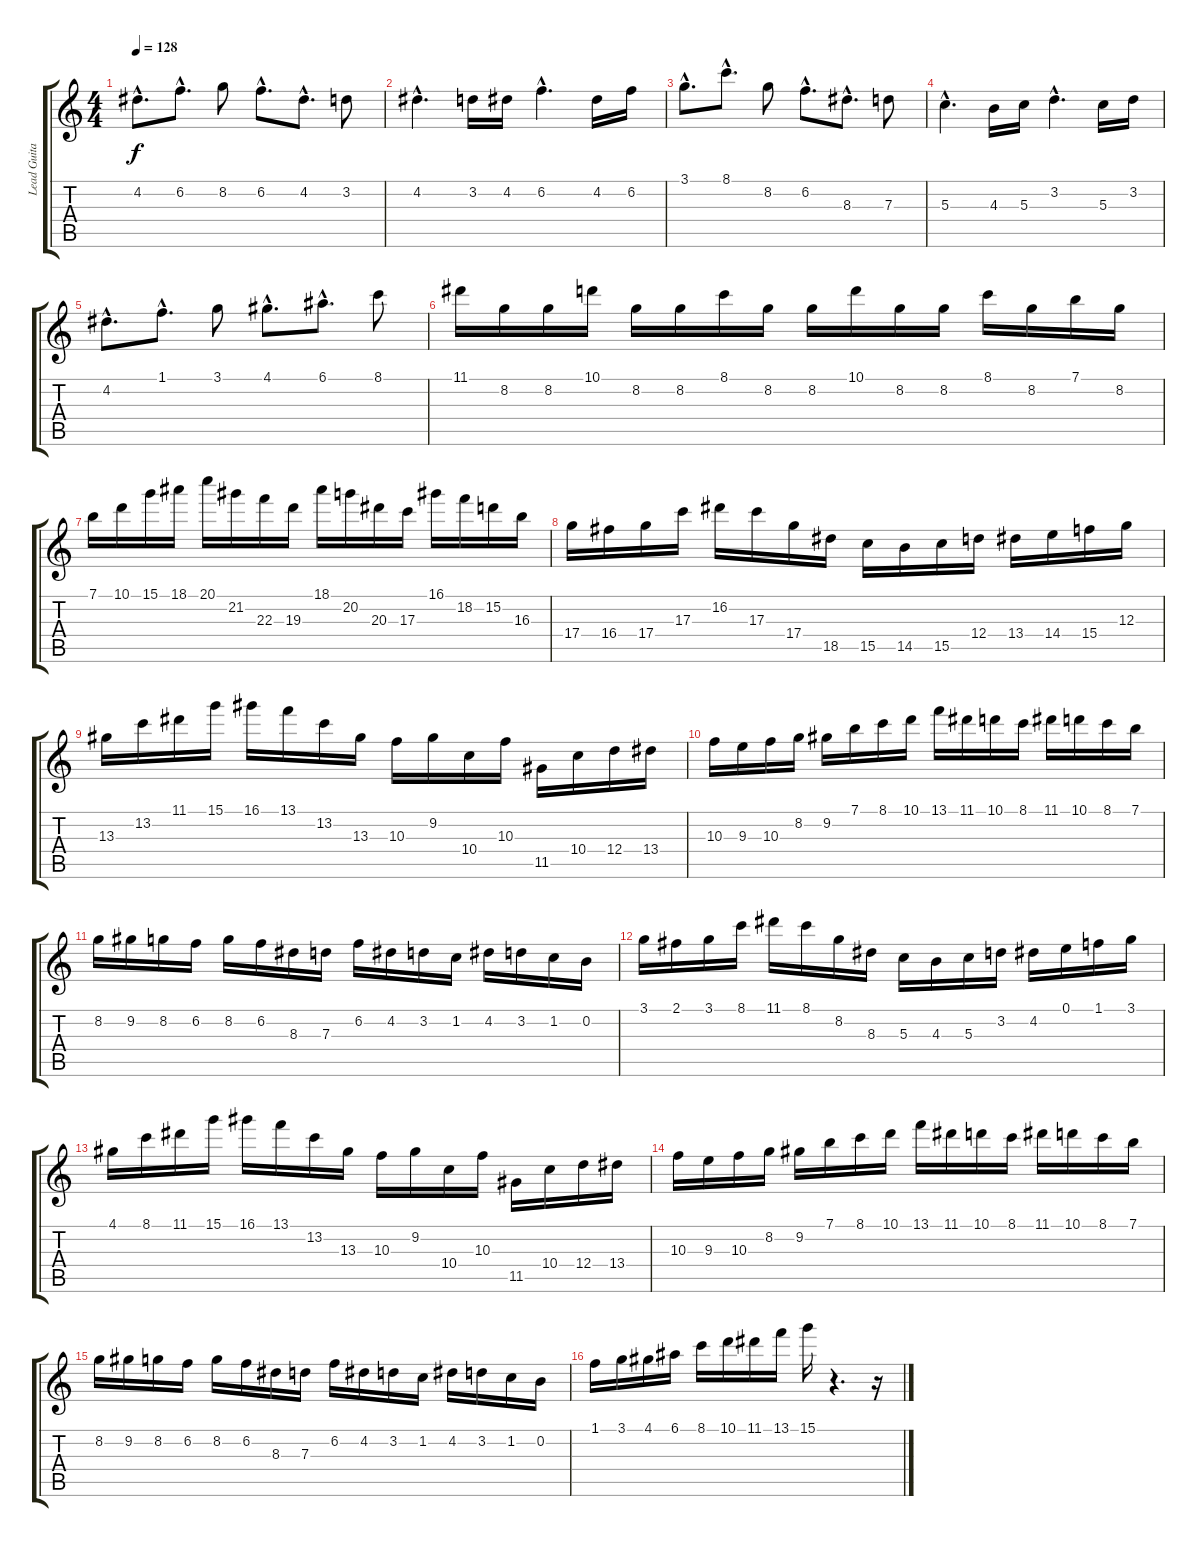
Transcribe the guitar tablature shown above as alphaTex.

\track ("Lead Guitar" "Lead Guita") {instrument distortionguitar}
\staff {score tabs}
\tuning (E4 B3 G3 D3 A2 E2) {hide}
\ts (4 4)
\tempo 128
\clef g2
\ks c
4.2{hac}.8{d dy f} 6.2{hac}.8{d} 8.2.8 6.2{hac}.8{d} 4.2{hac}.8{d} 3.2.8 |
4.2{hac}.4{d} 3.2.16 4.2.16 6.2{hac}.4{d} 4.2.16 6.2.16 |
3.1{hac}.8{d} 8.1{hac}.8{d} 8.2.8 6.2{hac}.8{d} 8.3{hac}.8{d} 7.3.8 |
5.3{hac}.4{d} 4.3.16 5.3.16 3.2{hac}.4{d} 5.3.16 3.2.16 |
4.2{hac}.8{d} 1.1{hac}.8{d} 3.1.8 4.1{hac}.8{d} 6.1{hac}.8{d} 8.1.8 |
11.1.16 8.2.16 8.2.16 10.1.16 8.2.16 8.2.16 8.1.16 8.2.16 8.2.16 10.1.16 8.2.16 8.2.16 8.1.16 8.2.16 7.1.16 8.2.16 |
7.1.16 10.1.16 15.1.16 18.1.16 20.1.16 21.2.16 22.3.16 19.3.16 18.1.16 20.2.16 20.3.16 17.3.16 16.1.16 18.2.16 15.2.16 16.3.16 |
17.4.16 16.4.16 17.4.16 17.3.16 16.2.16 17.3.16 17.4.16 18.5.16 15.5.16 14.5.16 15.5.16 12.4.16 13.4.16 14.4.16 15.4.16 12.3.16 |
13.3.16 13.2.16 11.1.16 15.1.16 16.1.16 13.1.16 13.2.16 13.3.16 10.3.16 9.2.16 10.4.16 10.3.16 11.5.16 10.4.16 12.4.16 13.4.16 |
10.3.16 9.3.16 10.3.16 8.2.16 9.2.16 7.1.16 8.1.16 10.1.16 13.1.16 11.1.16 10.1.16 8.1.16 11.1.16 10.1.16 8.1.16 7.1.16 |
8.2.16 9.2.16 8.2.16 6.2.16 8.2.16 6.2.16 8.3.16 7.3.16 6.2.16 4.2.16 3.2.16 1.2.16 4.2.16 3.2.16 1.2.16 0.2.16 |
3.1.16 2.1.16 3.1.16 8.1.16 11.1.16 8.1.16 8.2.16 8.3.16 5.3.16 4.3.16 5.3.16 3.2.16 4.2.16 0.1.16 1.1.16 3.1.16 |
4.1.16 8.1.16 11.1.16 15.1.16 16.1.16 13.1.16 13.2.16 13.3.16 10.3.16 9.2.16 10.4.16 10.3.16 11.5.16 10.4.16 12.4.16 13.4.16 |
10.3.16 9.3.16 10.3.16 8.2.16 9.2.16 7.1.16 8.1.16 10.1.16 13.1.16 11.1.16 10.1.16 8.1.16 11.1.16 10.1.16 8.1.16 7.1.16 |
8.2.16 9.2.16 8.2.16 6.2.16 8.2.16 6.2.16 8.3.16 7.3.16 6.2.16 4.2.16 3.2.16 1.2.16 4.2.16 3.2.16 1.2.16 0.2.16 |
1.1.16 3.1.16 4.1.16 6.1.16 8.1.16 10.1.16 11.1.16 13.1.16 15.1.16 r.4{d} r.16
